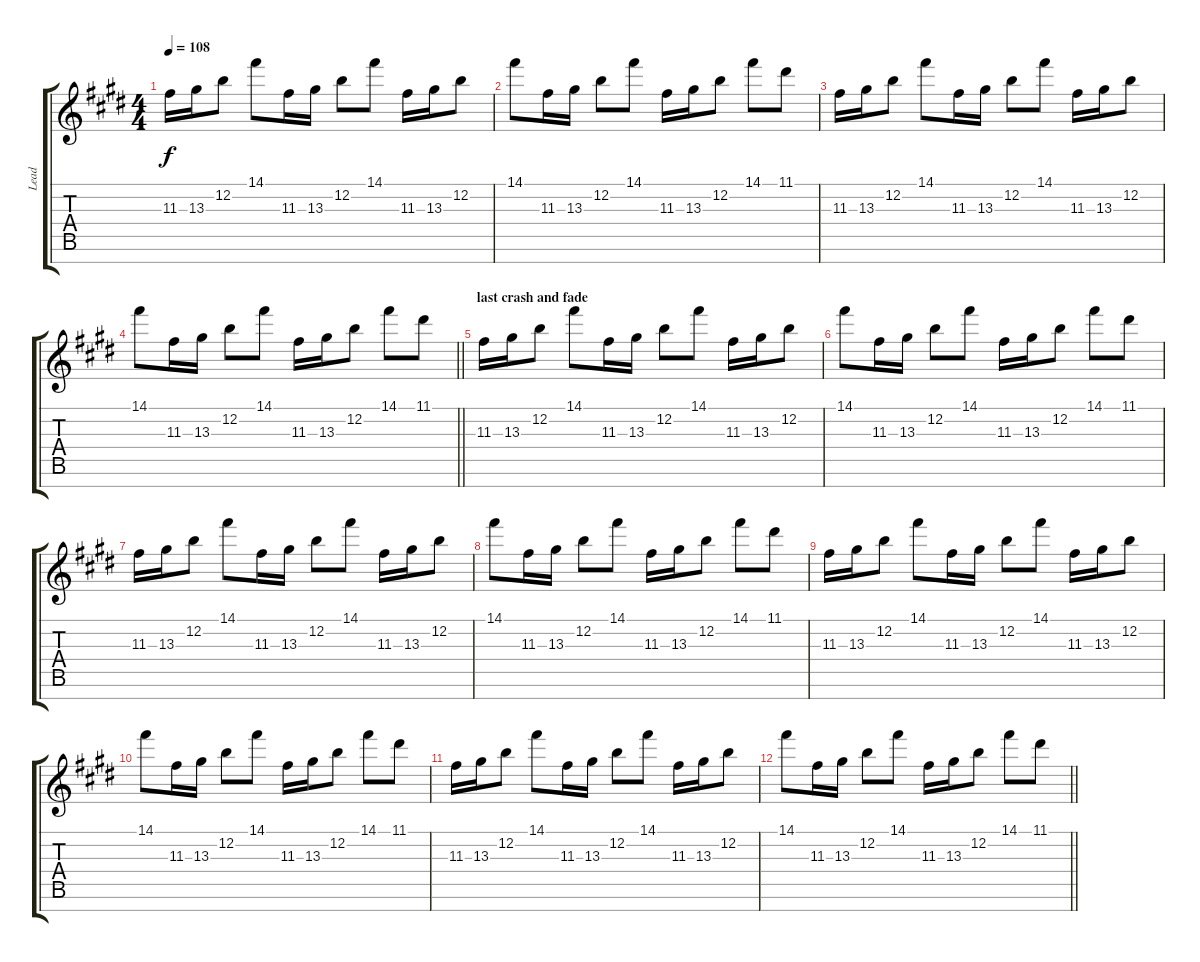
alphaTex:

\track ("Lead" "Lead") {instrument distortionguitar}
\staff {score tabs}
\tuning (E4 B3 G3 D3 A2 E2 B1) {hide}
\ts (4 4)
\tempo 108
\clef g2
\ks e
11.3.16{dy f volume 12} 13.3.16 12.2.8 14.1.8 11.3.16 13.3.16 12.2.8 14.1.8 11.3.16 13.3.16 12.2.8 |
14.1.8 11.3.16 13.3.16 12.2.8 14.1.8 11.3.16 13.3.16 12.2.8 14.1.8 11.1.8 |
11.3.16{volume 16} 13.3.16 12.2.8 14.1.8 11.3.16 13.3.16 12.2.8 14.1.8 11.3.16 13.3.16 12.2.8 |
\barLineRight lightlight
14.1.8 11.3.16 13.3.16 12.2.8 14.1.8 11.3.16 13.3.16 12.2.8 14.1.8 11.1.8 |
\section ("" "last crash and fade")
11.3.16{volume 12} 13.3.16 12.2.8 14.1.8 11.3.16 13.3.16 12.2.8 14.1.8 11.3.16 13.3.16 12.2.8 |
14.1.8 11.3.16 13.3.16 12.2.8 14.1.8 11.3.16 13.3.16 12.2.8 14.1.8 11.1.8 |
11.3.16{volume 8} 13.3.16 12.2.8 14.1.8 11.3.16 13.3.16 12.2.8 14.1.8 11.3.16 13.3.16 12.2.8 |
14.1.8 11.3.16 13.3.16 12.2.8 14.1.8 11.3.16 13.3.16 12.2.8 14.1.8 11.1.8 |
11.3.16{volume 4} 13.3.16 12.2.8 14.1.8 11.3.16 13.3.16 12.2.8 14.1.8 11.3.16 13.3.16 12.2.8 |
14.1.8 11.3.16 13.3.16 12.2.8 14.1.8 11.3.16 13.3.16 12.2.8 14.1.8 11.1.8 |
11.3.16{volume 0} 13.3.16 12.2.8 14.1.8 11.3.16 13.3.16 12.2.8 14.1.8 11.3.16 13.3.16 12.2.8 |
\barLineRight lightlight
14.1.8 11.3.16 13.3.16 12.2.8 14.1.8 11.3.16 13.3.16 12.2.8 14.1.8 11.1.8
